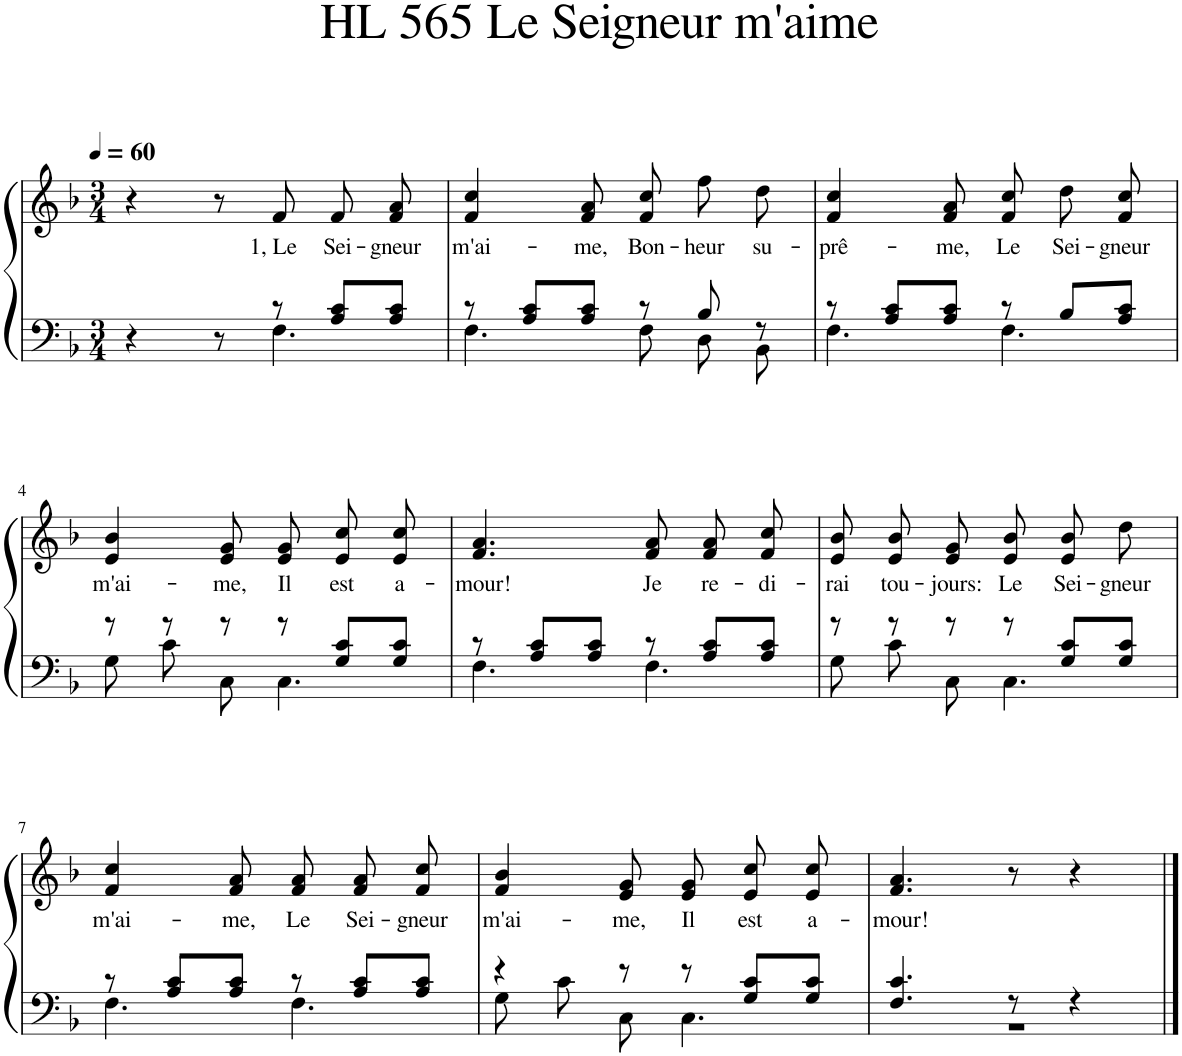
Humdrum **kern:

**kern	**kern	**text
*part1	*part1	*part1
*staff2	*staff1	*staff1
*I"Piano	*	*
*I'Pno.	*	*
*clefF4	*clefG2	*
*k[b-]	*k[b-]	*
*M3/4	*M3/4	*
*MM60	*MM60	*
=1	=1	=1
*^	*	*
4r	4.ryy	4r	.
8r	.	8r	.
!	!	!	!LO:LY:b
8r	4.F\	8f/	1, Le
!	!	!	!LO:LY:b
8A/ 8c/L	.	8f/L	Sei-
!	!	!	!LO:LY:b
8A/ 8c/J	.	8f/ 8a/J	-gneur
=2	=2	=2	=2
!	!	!	!LO:LY:b
8r	4.F\	4f/ 4cc/	m'ai-
8A/ 8c/L	.	.	.
!	!	!	!LO:LY:b
8A/ 8c/J	.	8f/ 8a/L	-me,
!	!	!	!LO:LY:b
8r	8F\	8f/ 8cc/J	Bon-
!	!	!	!LO:LY:b
8B-/	8D\	8ff\L	-heur
!	!	!	!LO:LY:b
8r	8BB-\	8dd\J	su-
=3	=3	=3	=3
!	!	!	!LO:LY:b
8r	4.F\	4f/ 4cc/	-prê-
8A/ 8c/L	.	.	.
!	!	!	!LO:LY:b
8A/ 8c/J	.	8f/ 8a/L	-me,
!	!	!	!LO:LY:b
8r	4.F\	8f/ 8cc/J	Le
!	!	!	!LO:LY:b
8B-/L	.	8dd\L	Sei-
!	!	!	!LO:LY:b
8A/ 8c/J	.	8f\ 8cc\J	-gneur
!!LO:LB:g=z
=4	=4	=4	=4
!	!	!	!LO:LY:b
8r	8G\	4e/ 4b-/	m'ai-
8r	8c\	.	.
!	!	!	!LO:LY:b
8r	8C\	8e/ 8g/L	-me,
!	!	!	!LO:LY:b
8r	4.C\	8e/ 8g/J	Il
!	!	!	!LO:LY:b
8G/ 8c/L	.	8e/ 8cc/L	est
!	!	!	!LO:LY:b
8G/ 8c/J	.	8e/ 8cc/J	a-
=5	=5	=5	=5
!	!	!	!LO:LY:b
8r	4.F\	4.f/ 4.a/	-mour!
8A/ 8c/L	.	.	.
8A/ 8c/J	.	.	.
!	!	!	!LO:LY:b
8r	4.F\	8f/ 8a/	Je
!	!	!	!LO:LY:b
8A/ 8c/L	.	8f/ 8a/L	re-
!	!	!	!LO:LY:b
8A/ 8c/J	.	8f/ 8cc/J	-di-
=6	=6	=6	=6
!	!	!	!LO:LY:b
8r	8G\	8e/ 8b-/L	-rai
!	!	!	!LO:LY:b
8r	8c\	8e/ 8b-/J	tou-
!	!	!	!LO:LY:b
8r	8C\	8e/ 8g/L	-jours:
!	!	!	!LO:LY:b
8r	4.C\	8e/ 8b-/J	Le
!	!	!	!LO:LY:b
8G/ 8c/L	.	8e/ 8b-/L	Sei-
!	!	!	!LO:LY:b
8G/ 8c/J	.	8dd/J	-gneur
!!LO:LB:g=z
=7	=7	=7	=7
!	!	!	!LO:LY:b
8r	4.F\	4f/ 4cc/	m'ai-
8A/ 8c/L	.	.	.
!	!	!	!LO:LY:b
8A/ 8c/J	.	8f/ 8a/L	-me,
!	!	!	!LO:LY:b
8r	4.F\	8f/ 8a/J	Le
!	!	!	!LO:LY:b
8A/ 8c/L	.	8f/ 8a/L	Sei-
!	!	!	!LO:LY:b
8A/ 8c/J	.	8f/ 8cc/J	-gneur
=8	=8	=8	=8
!	!	!	!LO:LY:b
4r	8G\	4f/ 4b-/	m'ai-
.	8c\	.	.
!	!	!	!LO:LY:b
8r	8C\	8e/ 8g/L	-me,
!	!	!	!LO:LY:b
8r	4.C\	8e/ 8g/J	Il
!	!	!	!LO:LY:b
8G/ 8c/L	.	8e/ 8cc/L	est
!	!	!	!LO:LY:b
8G/ 8c/J	.	8e/ 8cc/J	a-
=9	=9	=9	=9
!	!	!	!LO:LY:b
4.F/ 4.c/	2.r	4.f/ 4.a/	-mour!
8r	.	8r	.
4r	.	4r	.
*v	*v	*	*
==	==	==
*-	*-	*-
